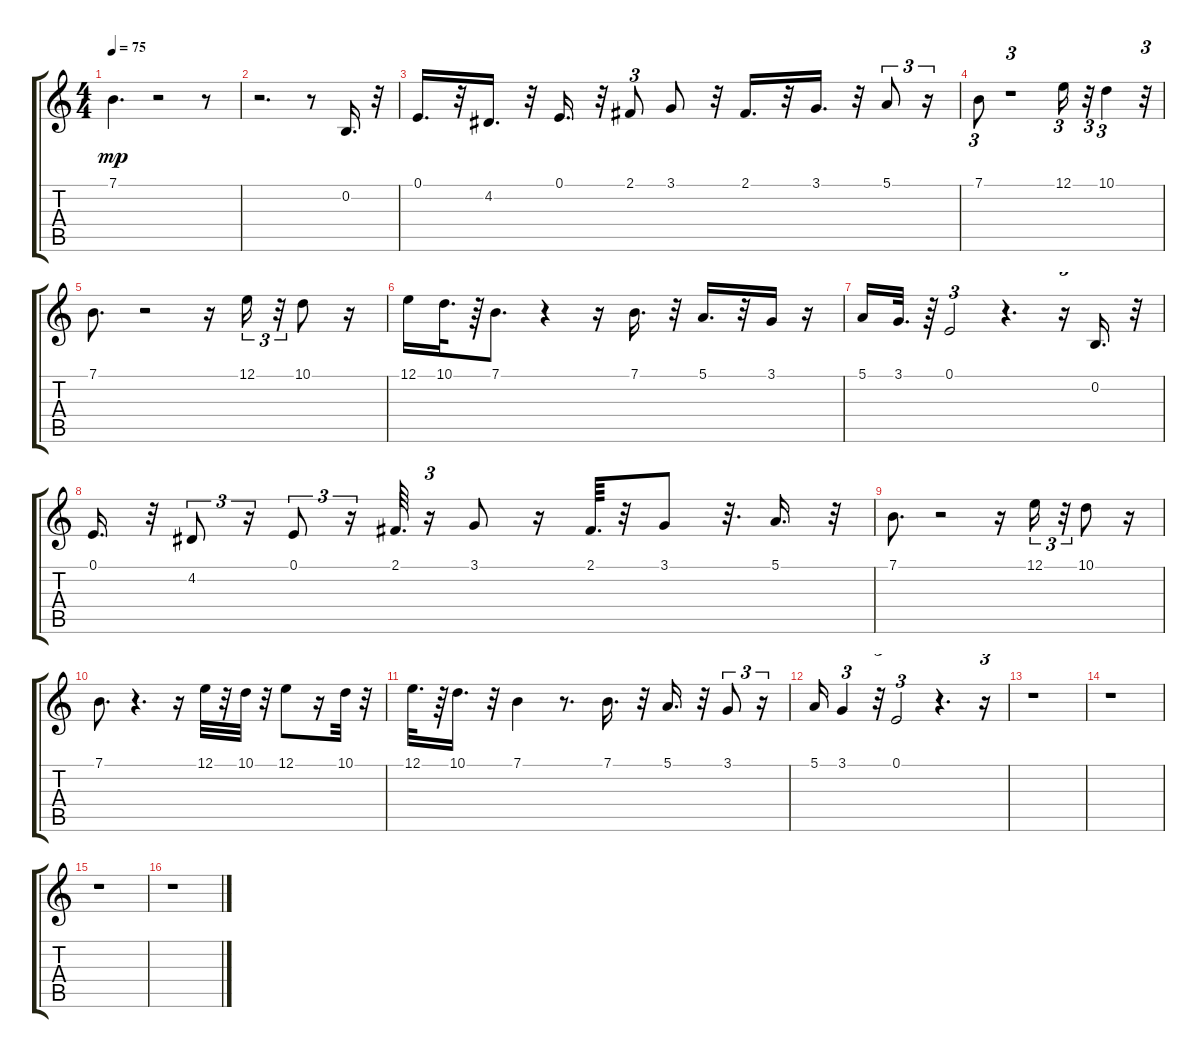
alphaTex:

\track "" {instrument rockorgan}
\staff {score tabs}
\tuning (E4 B3 G3 D3 A2 E2) {hide}
\ts (4 4)
\tempo 75
\clef g2
\ks c
7.1.4{d dy mp} r.2 r.8 |
r.2{d} r.8 0.2.16{d} r.32 |
0.1.16{d} r.32 4.2.16{d} r.32 0.1.16{d} r.32 2.1.8{tu (3 2)} 3.1.8 r.32 2.1.16{d} r.32 3.1.16{d} r.32 5.1.8{tu (3 2)} r.16{tu (3 2)} |
7.1.8{tu (3 2)} r.1{tu (3 2)} 12.1.16{tu (3 2)} r.32{tu (3 2)} 10.1.4{tu (3 2)} r.32{tu (3 2)} |
7.1.8{d} r.2 r.16 12.1.16{tu (3 2)} r.32{tu (3 2)} 10.1.8 r.16 |
12.1.16 10.1.32{d} r.64 7.1.8{d} r.4 r.16 7.1.16{d} r.32 5.1.16{d} r.32 3.1.16 r.16 |
5.1.16 3.1.32{d} r.64 0.1.2{tu (3 2)} r.4{d} r.16{tu (3 2)} 0.2.16{d} r.32 |
0.1.16{d} r.32 4.2.8{tu (3 2)} r.16{tu (3 2)} 0.1.8{tu (3 2)} r.16{tu (3 2)} 2.1.64{d} r.16{tu (3 2)} 3.1.8 r.16 2.1.64{d} r.32 3.1.8 r.32{d} 5.1.16{d} r.32 |
7.1.8{d} r.2 r.16 12.1.16{tu (3 2)} r.32{tu (3 2)} 10.1.8 r.16 |
7.1.8{d} r.4{d} r.16 12.1.32 r.32 10.1.32 r.32 12.1.8 r.16 10.1.32 r.32 |
12.1.32{d} r.64 10.1.16{d} r.32 7.1.4 r.8{d} 7.1.16{d} r.32 5.1.16{d} r.32 3.1.8{tu (3 2)} r.16{tu (3 2)} |
5.1.16 3.1.4{tu (3 2)} r.32{tu (3 2)} 0.1.2{tu (3 2)} r.4{d} r.16{tu (3 2)} |
r.1 |
r.1 |
r.1 |
r.1
